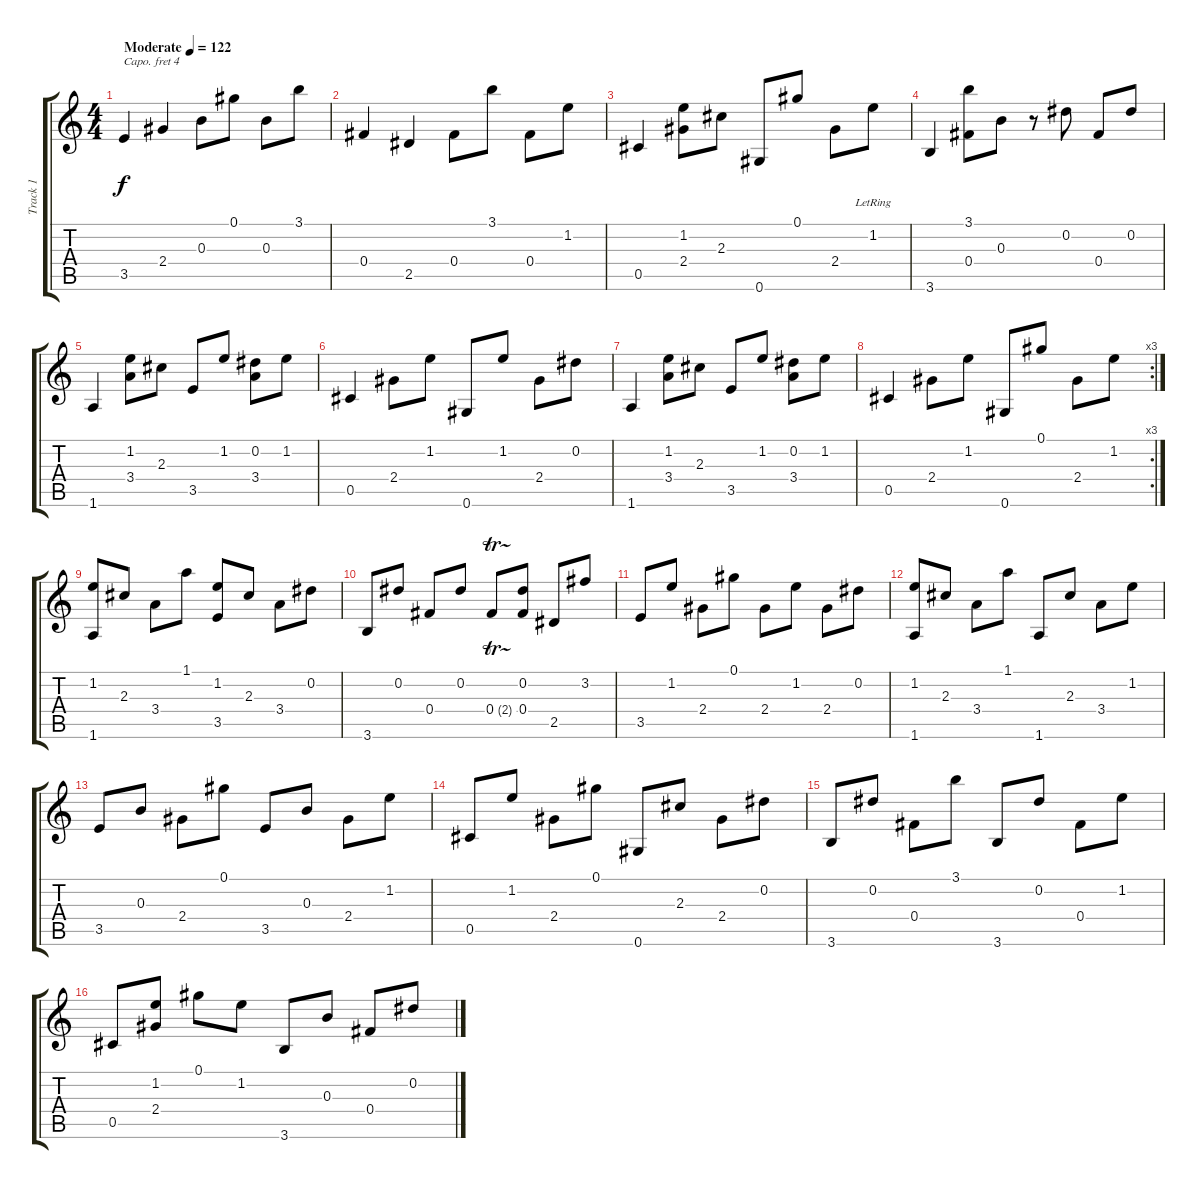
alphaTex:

\track ("Track 1" "Track 1") {instrument acousticguitarsteel}
\staff {score tabs}
\capo 4
\tuning (E4 B3 G3 D3 A2 E2) {hide}
\ts (4 4)
\tempo (122 "Moderate")
\clef g2
\ks c
3.5.4{dy f instrument acousticguitarsteel} 2.4.4 0.3.8 0.1.8 0.3.8 3.1.8 |
0.4.4 2.5.4 0.4.8 3.1.8 0.4.8 1.2.8 |
0.5.4 (1.2 2.4).8 2.3.8 0.6.8 0.1.8 2.4.8 1.2{lr}.8 |
3.6.4 (3.1 0.4).8 0.3.8 r.8 0.2.8 0.4.8 0.2.8 |
1.6.4 (1.2 3.4).8 2.3.8 3.5.8 1.2.8 (0.2 3.4).8 1.2.8 |
0.5.4 2.4.8 1.2.8 0.6.8 1.2.8 2.4.8 0.2.8 |
1.6.4 (1.2 3.4).8 2.3.8 3.5.8 1.2.8 (0.2 3.4).8 1.2.8 |
\rc 3
0.5.4 2.4.8 1.2.8 0.6.8 0.1.8 2.4.8 1.2.8 |
(1.2 1.6).8 2.3.8 3.4.8 1.1.8 (1.2 3.5).8 2.3.8 3.4.8 0.2.8 |
3.6.8 0.2.8 0.4.8 0.2.8 0.4{tr (2 16)}.8 (0.2 0.4).8 2.5.8 3.2.8 |
3.5.8 1.2.8 2.4.8 0.1.8 2.4.8 1.2.8 2.4.8 0.2.8 |
(1.2 1.6).8 2.3.8 3.4.8 1.1.8 1.6.8 2.3.8 3.4.8 1.2.8 |
3.5.8 0.3.8 2.4.8 0.1.8 3.5.8 0.3.8 2.4.8 1.2.8 |
0.5.8 1.2.8 2.4.8 0.1.8 0.6.8 2.3.8 2.4.8 0.2.8 |
3.6.8 0.2.8 0.4.8 3.1.8 3.6.8 0.2.8 0.4.8 1.2.8 |
0.5.8 (1.2 2.4).8 0.1.8 1.2.8 3.6.8 0.3.8 0.4.8 0.2.8
